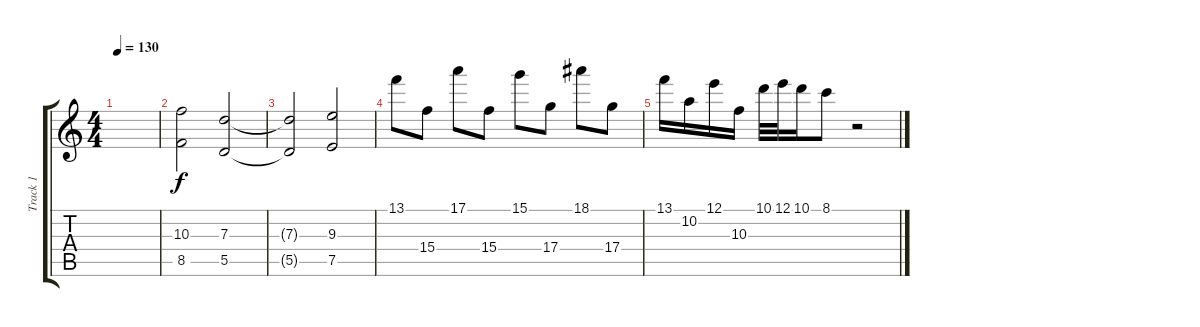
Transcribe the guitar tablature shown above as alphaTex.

\track ("Track 1" "Track 1") {instrument distortionguitar}
\staff {score tabs}
\tuning (E4 B3 G3 D3 A2 D2) {hide}
\ts (4 4)
\tempo 130
\clef g2
\ks c
|
(10.3{t} 8.5{t}).2 (7.3 5.5).2 |
(7.3{t} 5.5{t}).2 (9.3 7.5).2 |
13.1.8 15.4.8 17.1.8 15.4.8 15.1.8 17.4.8 18.1.8 17.4.8 |
13.1.16 10.2.16 12.1.16 10.3.16 10.1.32 12.1.32 10.1.16 8.1.8 r.2
